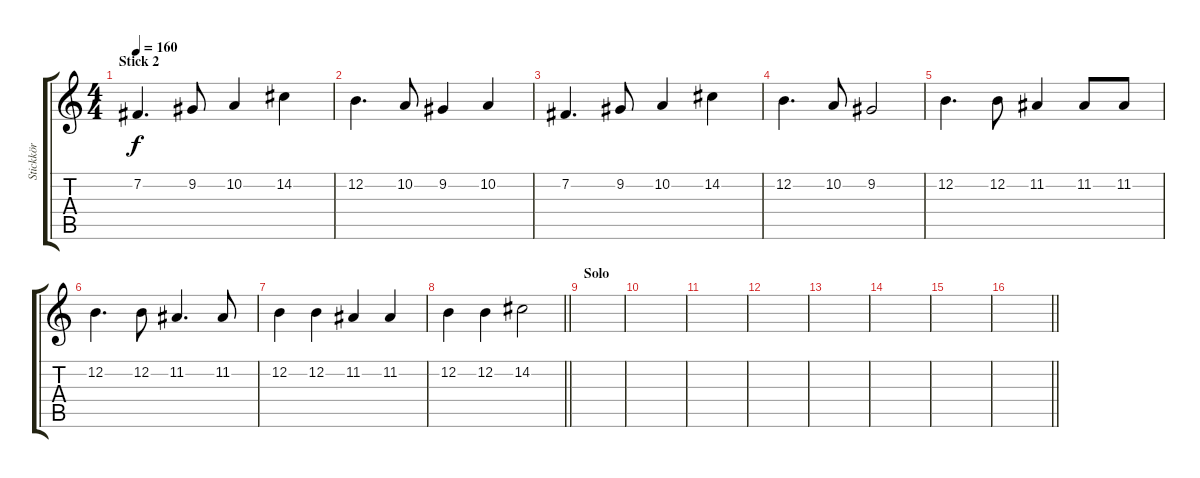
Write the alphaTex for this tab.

\track ("Stickkör" "Stickkör") {instrument choiraahs}
\staff {score tabs}
\tuning (E4 B3 G3 D3 A2 D2) {hide}
\ts (4 4)
\section ("" "Stick 2")
\tempo 160
\clef g2
\ks c
7.2.4{d dy f} 9.2.8 10.2.4 14.2.4 |
12.2.4{d} 10.2.8 9.2.4 10.2.4 |
7.2.4{d} 9.2.8 10.2.4 14.2.4 |
12.2.4{d} 10.2.8 9.2.2 |
12.2.4{d} 12.2.8 11.2.4 11.2.8 11.2.8 |
12.2.4{d} 12.2.8 11.2.4{d} 11.2.8 |
12.2.4 12.2.4 11.2.4 11.2.4 |
\barLineRight lightlight
12.2.4 12.2.4 14.2.2 |
\section ("" "Solo")
|
|
|
|
|
|
|
\barLineRight lightlight
